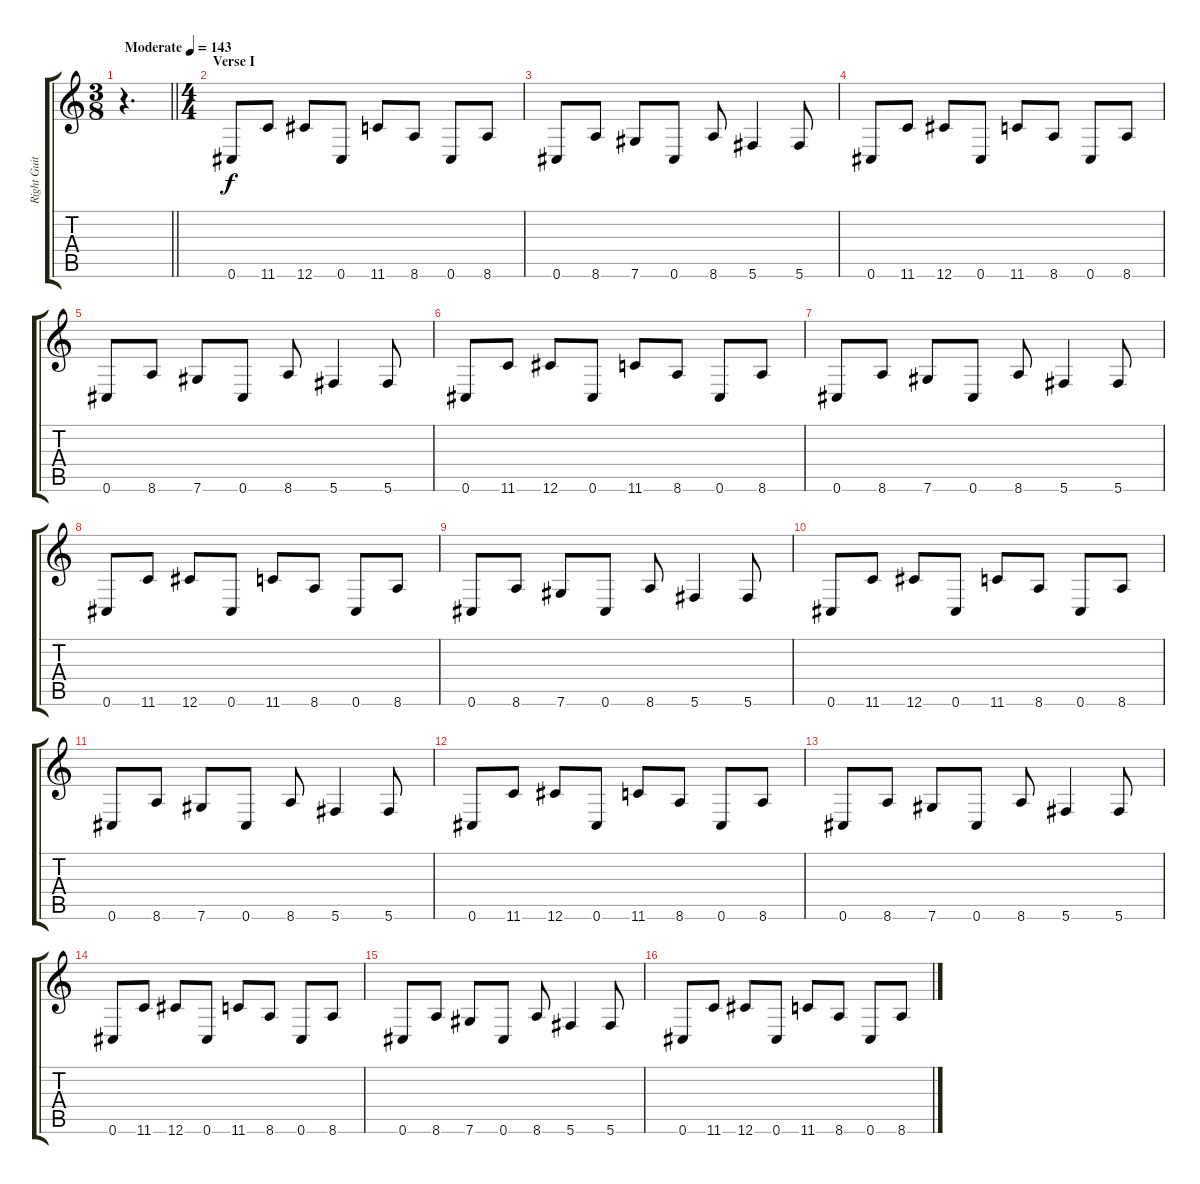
\track ("Right Guitar" "Right Guit") {instrument overdrivenguitar}
\staff {score tabs}
\tuning (Eb4 Bb3 Gb3 Db3 Ab2 Db2) {hide}
\ts (3 8)
\tempo (143 "Moderate")
\clef g2
\barLineRight lightlight
\ks c
r.4{d dy f instrument overdrivenguitar} |
\ts (4 4)
\section ("" "Verse I")
0.6.8 11.6.8 12.6.8 0.6.8 11.6.8 8.6.8 0.6.8 8.6.8 |
0.6.8 8.6.8 7.6.8 0.6.8 8.6.8 5.6.4 5.6.8 |
0.6.8 11.6.8 12.6.8 0.6.8 11.6.8 8.6.8 0.6.8 8.6.8 |
0.6.8 8.6.8 7.6.8 0.6.8 8.6.8 5.6.4 5.6.8 |
0.6.8 11.6.8 12.6.8 0.6.8 11.6.8 8.6.8 0.6.8 8.6.8 |
0.6.8 8.6.8 7.6.8 0.6.8 8.6.8 5.6.4 5.6.8 |
0.6.8 11.6.8 12.6.8 0.6.8 11.6.8 8.6.8 0.6.8 8.6.8 |
0.6.8 8.6.8 7.6.8 0.6.8 8.6.8 5.6.4 5.6.8 |
0.6.8 11.6.8 12.6.8 0.6.8 11.6.8 8.6.8 0.6.8 8.6.8 |
0.6.8 8.6.8 7.6.8 0.6.8 8.6.8 5.6.4 5.6.8 |
0.6.8 11.6.8 12.6.8 0.6.8 11.6.8 8.6.8 0.6.8 8.6.8 |
0.6.8 8.6.8 7.6.8 0.6.8 8.6.8 5.6.4 5.6.8 |
0.6.8 11.6.8 12.6.8 0.6.8 11.6.8 8.6.8 0.6.8 8.6.8 |
0.6.8 8.6.8 7.6.8 0.6.8 8.6.8 5.6.4 5.6.8 |
0.6.8 11.6.8 12.6.8 0.6.8 11.6.8 8.6.8 0.6.8 8.6.8
